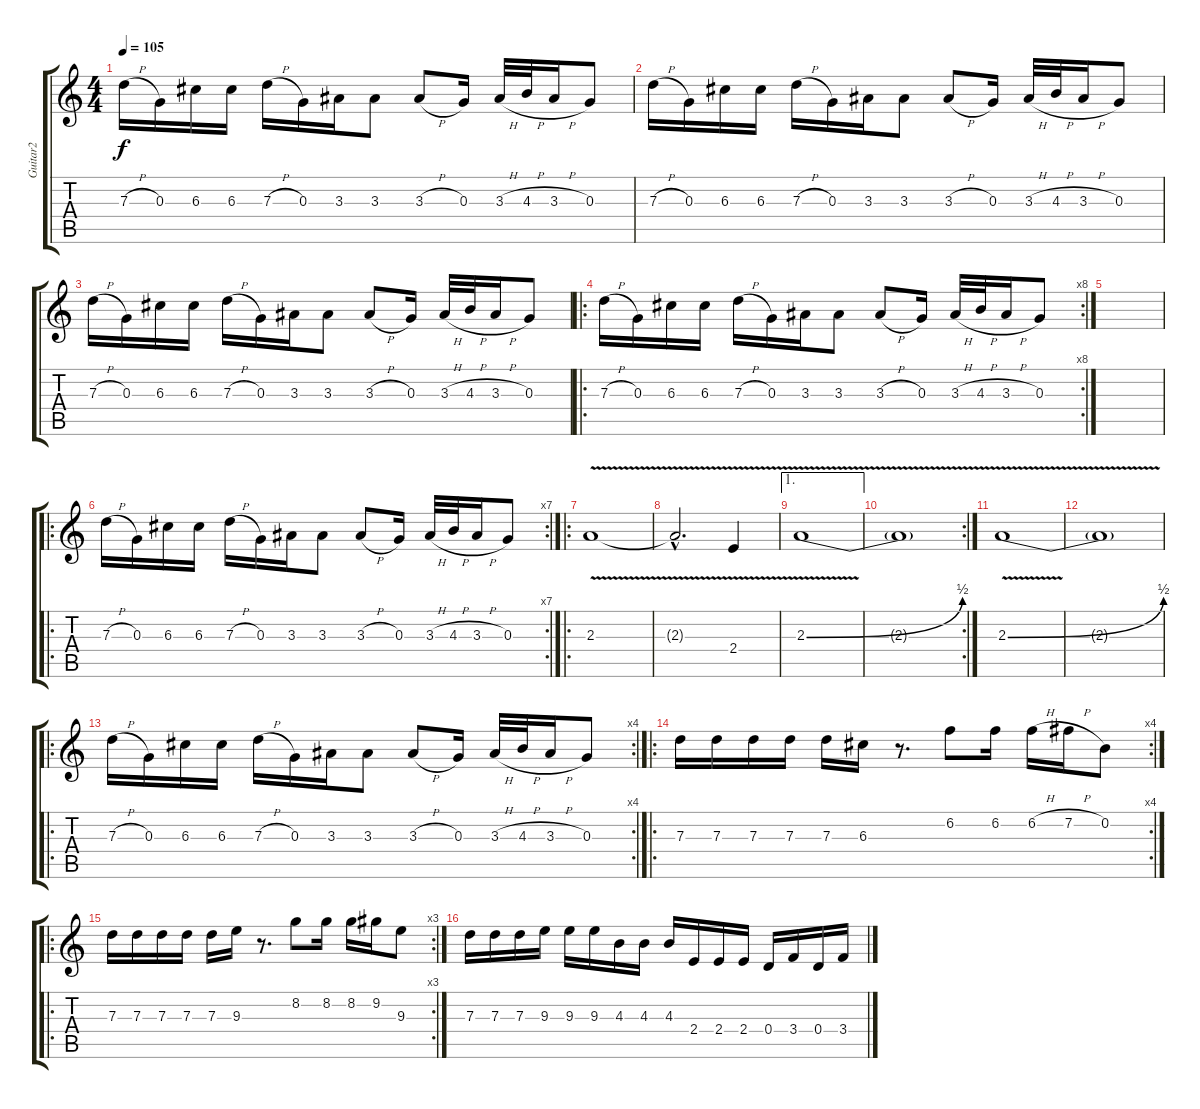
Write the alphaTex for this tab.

\track ("Guitar2" "Guitar2") {instrument overdrivenguitar}
\staff {score tabs}
\tuning (E4 B3 G3 D3 A2 E2) {hide}
\ts (4 4)
\tempo 105
\clef g2
\ks c
7.3{h}.16{dy f} 0.3.16 6.3.16 6.3.16 7.3{h}.16 0.3.16 3.3.16 3.3.8 3.3{h}.8 0.3.16 3.3{h}.32 4.3{h}.32 3.3{h}.16 0.3.8 |
7.3{h}.16 0.3.16 6.3.16 6.3.16 7.3{h}.16 0.3.16 3.3.16 3.3.8 3.3{h}.8 0.3.16 3.3{h}.32 4.3{h}.32 3.3{h}.16 0.3.8 |
7.3{h}.16 0.3.16 6.3.16 6.3.16 7.3{h}.16 0.3.16 3.3.16 3.3.8 3.3{h}.8 0.3.16 3.3{h}.32 4.3{h}.32 3.3{h}.16 0.3.8 |
\ro
\rc 8
7.3{h}.16 0.3.16 6.3.16 6.3.16 7.3{h}.16 0.3.16 3.3.16 3.3.8 3.3{h}.8 0.3.16 3.3{h}.32 4.3{h}.32 3.3{h}.16 0.3.8 |
|
\ro
\rc 7
7.3{h}.16 0.3.16 6.3.16 6.3.16 7.3{h}.16 0.3.16 3.3.16 3.3.8 3.3{h}.8 0.3.16 3.3{h}.32 4.3{h}.32 3.3{h}.16 0.3.8 |
\ro
2.3{v}.1 |
2.3{hac t}.2{d} 2.4{v}.4 |
\ae 1
2.3{be (bend 0 0 60 2) v}.1 |
\rc 2
2.3{t}.1 |
2.3{be (bend 0 0 60 2) v}.1 |
2.3{t}.1 |
\ro
\rc 4
7.3{h}.16 0.3.16 6.3.16 6.3.16 7.3{h}.16 0.3.16 3.3.16 3.3.8 3.3{h}.8 0.3.16 3.3{h}.32 4.3{h}.32 3.3{h}.16 0.3.8 |
\ro
\rc 4
7.3.16 7.3.16 7.3.16 7.3.16 7.3.16 6.3.16 r.8{d} 6.2.8 6.2.16 6.2{h}.16 7.2{h}.16 0.2.8 |
\ro
\rc 3
7.3.16 7.3.16 7.3.16 7.3.16 7.3.16 9.3.16 r.8{d} 8.2.8 8.2.16 8.2.16 9.2.16 9.3.8 |
7.3.16{instrument electricguitarmuted} 7.3.16 7.3.16 9.3.16 9.3.16 9.3.16 4.3.16 4.3.16 4.3.16 2.4.16 2.4.16 2.4.16 0.4.16 3.4.16 0.4.16 3.4.16{instrument overdrivenguitar}
